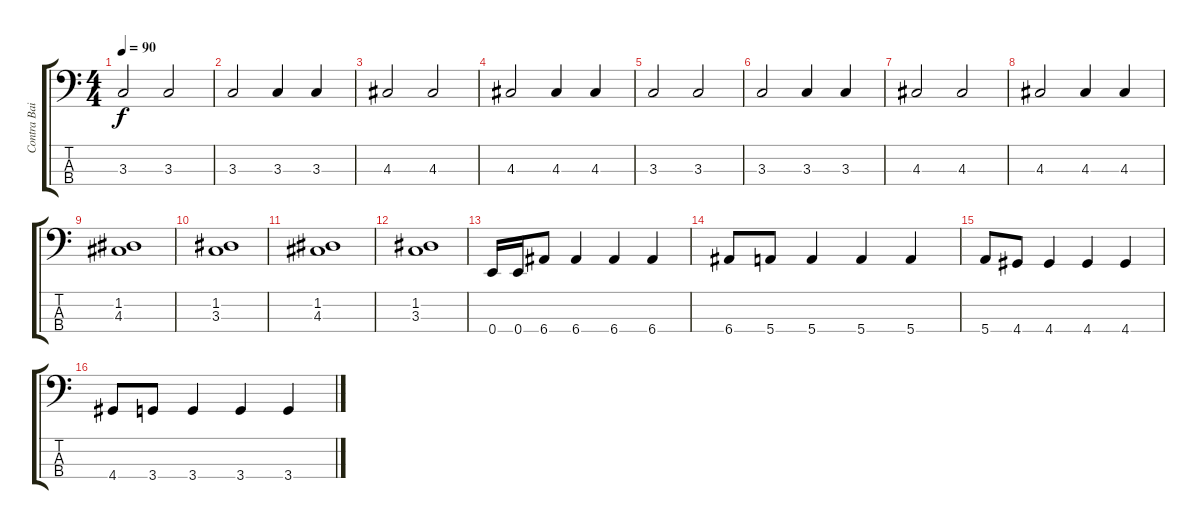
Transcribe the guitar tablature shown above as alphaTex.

\track ("Contra Baixo" "Contra Bai") {instrument electricbassfinger}
\staff {score tabs}
\tuning (G2 D2 A1 E1) {hide}
\ts (4 4)
\tempo 90
\clef f4
\ks c
3.3.2{dy f} 3.3.2 |
3.3.2 3.3.4 3.3.4 |
4.3.2 4.3.2 |
4.3.2 4.3.4 4.3.4 |
3.3.2 3.3.2 |
3.3.2 3.3.4 3.3.4 |
4.3.2 4.3.2 |
4.3.2 4.3.4 4.3.4 |
(1.2 4.3).1 |
(1.2 3.3).1 |
(1.2 4.3).1 |
(1.2 3.3).1 |
0.4.16 0.4.16 6.4.8 6.4.4 6.4.4 6.4.4 |
6.4.8 5.4.8 5.4.4 5.4.4 5.4.4 |
5.4.8 4.4.8 4.4.4 4.4.4 4.4.4 |
4.4.8 3.4.8 3.4.4 3.4.4 3.4.4
